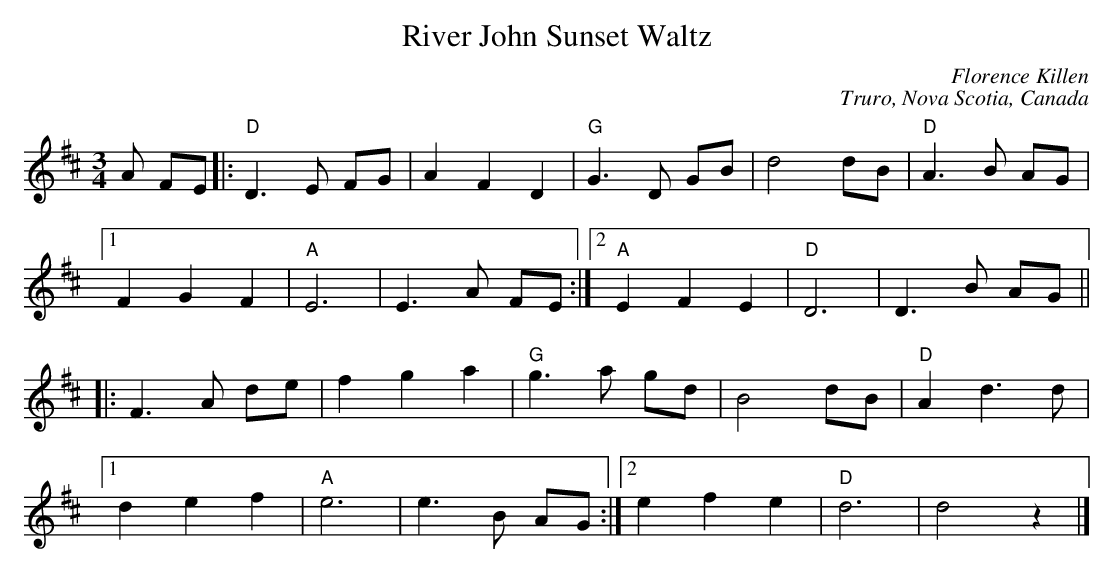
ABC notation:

X:1
T:River John Sunset Waltz
C:Florence Killen
C:Truro, Nova Scotia, Canada
M:3/4
L:1/8
K:D major
A FE |: "D"D3 E FG | A2 F2 D2 | "G"G3 D GB | d4 dB | "D"A3 B AG |
[1 F2 G2 F2 |"A"E6 | E3 A FE :| [2 "A"E2 F2 E2 | "D"D6 | D3 B AG ||
|: F3 A de | f2 g2 a2 | "G"g3 a gd | B4 dB | "D"A2 d3 d |
 [1 d2 e2 f2 | "A"e6 | e3 B AG :| [2e2 f2 e2 | "D"d6 | d4 z2 |]
